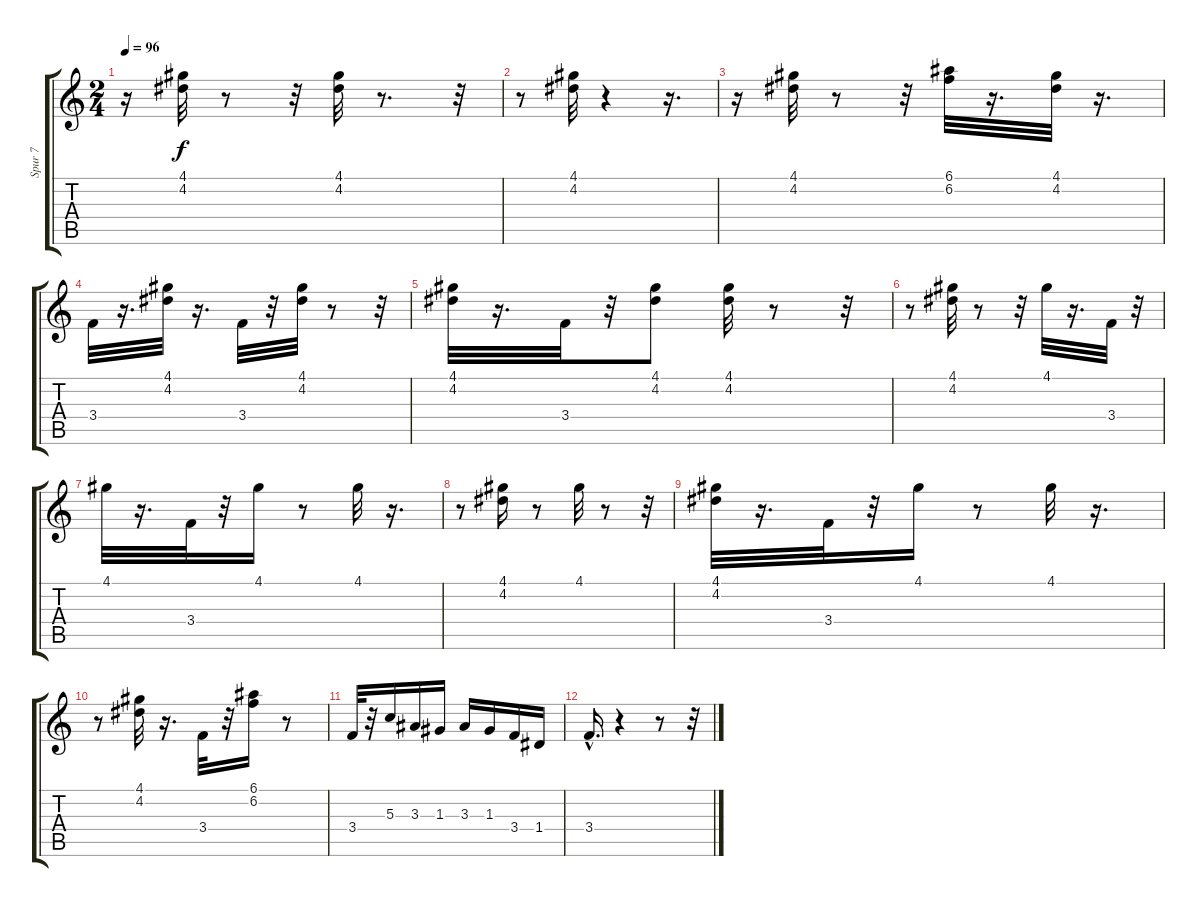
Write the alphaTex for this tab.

\track ("Spur 7" "Spur 7") {instrument electricguitarmuted}
\staff {score tabs}
\tuning (E4 B3 G3 D3 A2 E2) {hide}
\ts (2 4)
\tempo 96
\clef g2
\ks c
r.16{dy f} (4.1 4.2).32 r.8 r.32 (4.1 4.2).32 r.8{d} r.32 |
r.8 (4.1 4.2).32 r.4 r.16{d} |
r.16 (4.1 4.2).32 r.8 r.32 (6.1 6.2).32 r.16{d} (4.1 4.2).32 r.16{d} |
3.4.32 r.16{d} (4.1 4.2).32 r.16{d} 3.4.32 r.32 (4.1 4.2).32 r.8 r.32 |
(4.1 4.2).32 r.16{d} 3.4.32 r.32 (4.1 4.2).8 (4.1 4.2).32 r.8 r.32 |
r.8 (4.1 4.2).32 r.8 r.32 4.1.32 r.16{d} 3.4.32 r.32 |
4.1.32 r.16{d} 3.4.32 r.32 4.1.16 r.8 4.1.32 r.16{d} |
r.8 (4.1 4.2).16 r.8 4.1.32 r.8 r.32 |
(4.1 4.2).32 r.16{d} 3.4.32 r.32 4.1.16 r.8 4.1.32 r.16{d} |
r.8 (4.1 4.2).32 r.16{d} 3.4.32 r.32 (6.1 6.2).16 r.8 |
3.4.32 r.32 5.3.16 3.3.16 1.3.16 3.3.16 1.3.16 3.4.16 1.4.16 |
3.4{hac}.16{d} r.4 r.8 r.32
